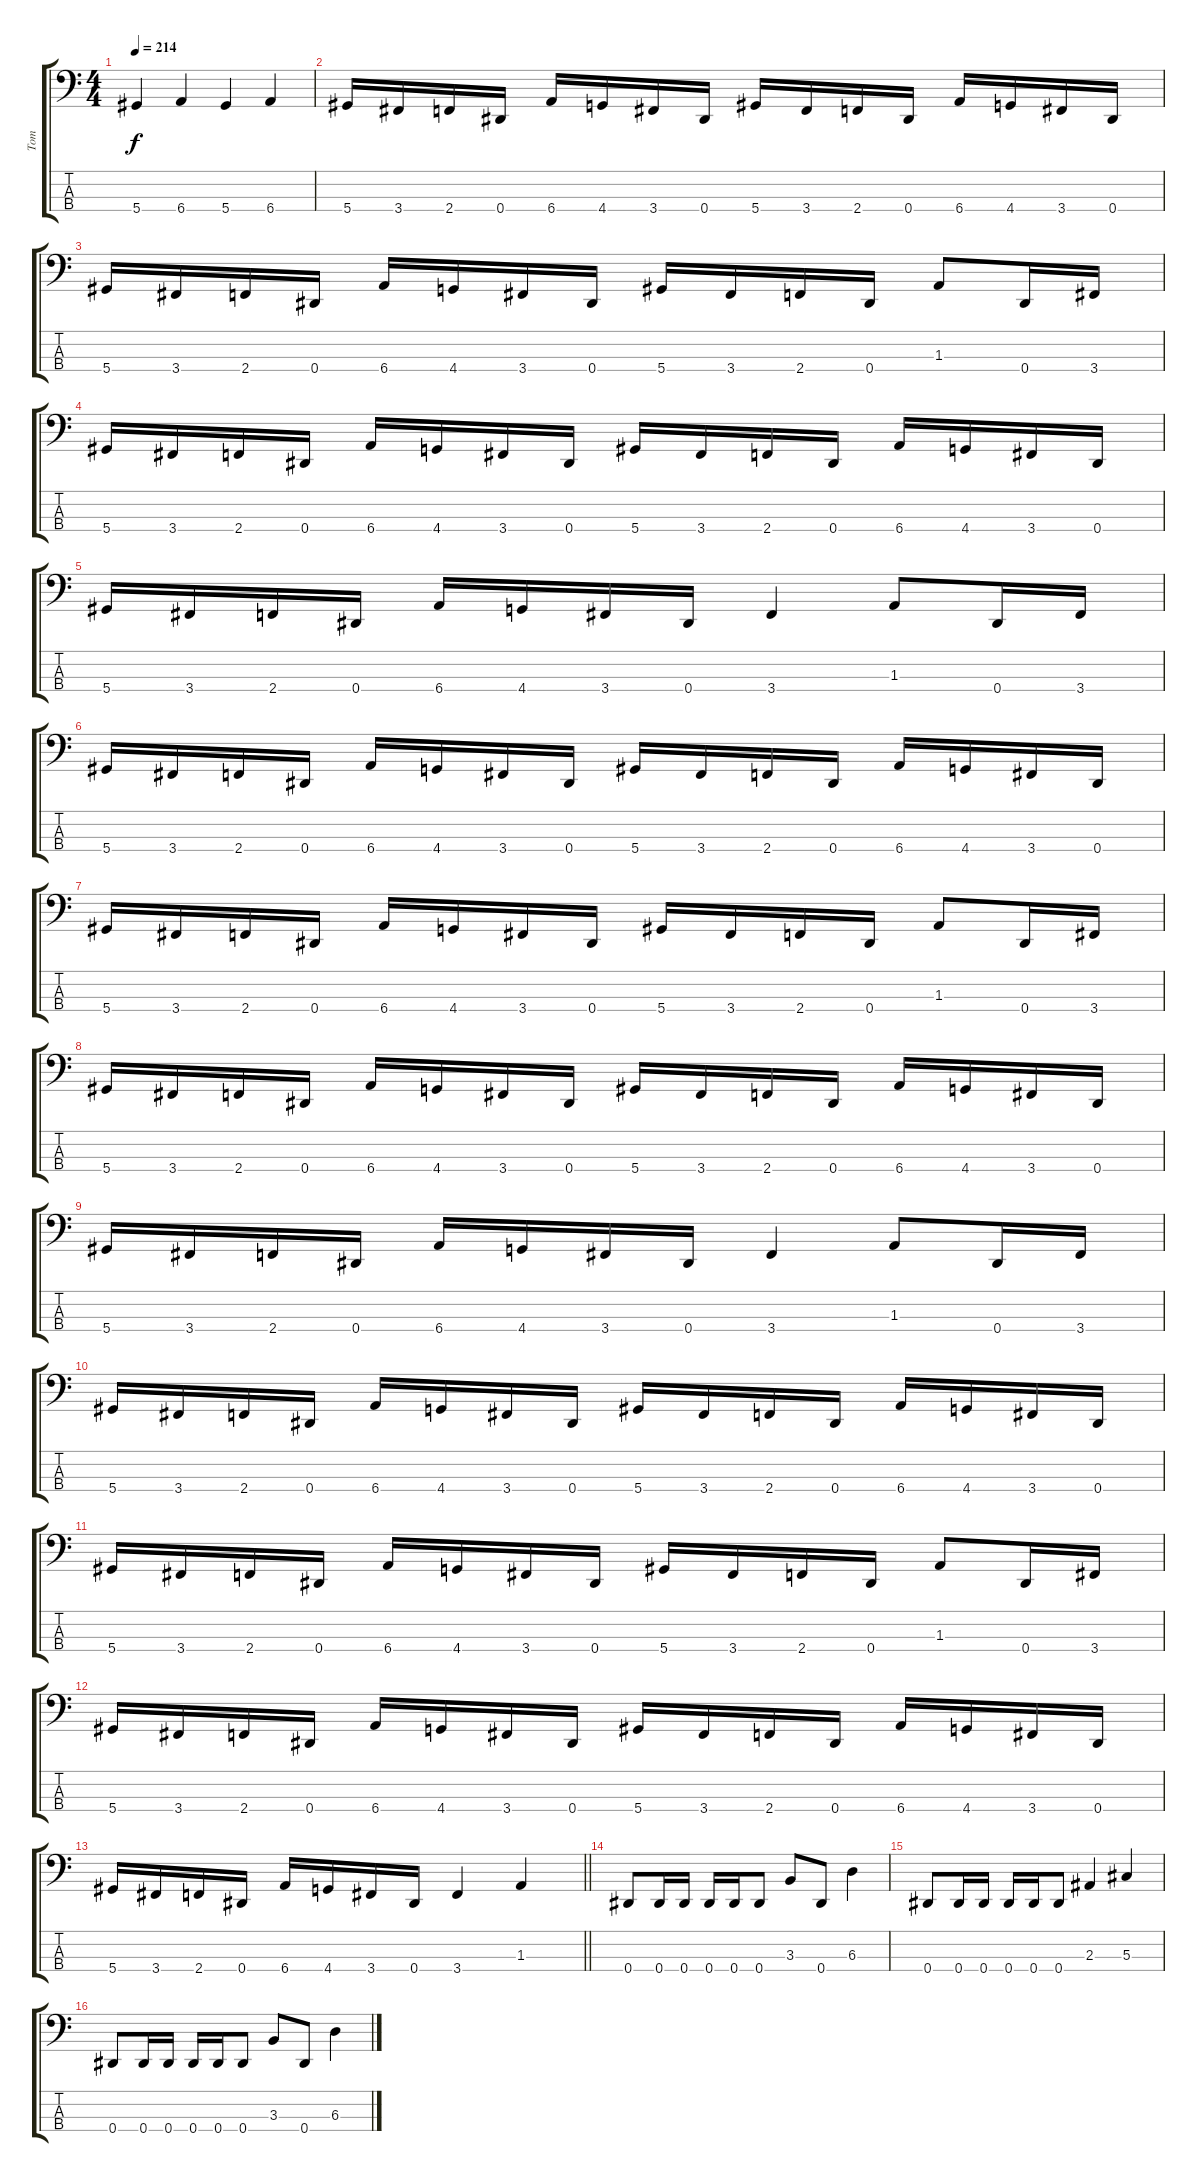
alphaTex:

\track ("Tom" "Tom") {instrument electricbasspick}
\staff {score tabs}
\tuning (Gb2 Db2 Ab1 Eb1) {hide}
\ts (4 4)
\tempo 214
\clef f4
\ks c
5.4.4{dy f} 6.4.4 5.4.4 6.4.4 |
5.4.16 3.4.16 2.4.16 0.4.16 6.4.16 4.4.16 3.4.16 0.4.16 5.4.16 3.4.16 2.4.16 0.4.16 6.4.16 4.4.16 3.4.16 0.4.16 |
5.4.16 3.4.16 2.4.16 0.4.16 6.4.16 4.4.16 3.4.16 0.4.16 5.4.16 3.4.16 2.4.16 0.4.16 1.3.8 0.4.16 3.4.16 |
5.4.16 3.4.16 2.4.16 0.4.16 6.4.16 4.4.16 3.4.16 0.4.16 5.4.16 3.4.16 2.4.16 0.4.16 6.4.16 4.4.16 3.4.16 0.4.16 |
5.4.16 3.4.16 2.4.16 0.4.16 6.4.16 4.4.16 3.4.16 0.4.16 3.4.4 1.3.8 0.4.16 3.4.16 |
5.4.16 3.4.16 2.4.16 0.4.16 6.4.16 4.4.16 3.4.16 0.4.16 5.4.16 3.4.16 2.4.16 0.4.16 6.4.16 4.4.16 3.4.16 0.4.16 |
5.4.16 3.4.16 2.4.16 0.4.16 6.4.16 4.4.16 3.4.16 0.4.16 5.4.16 3.4.16 2.4.16 0.4.16 1.3.8 0.4.16 3.4.16 |
5.4.16 3.4.16 2.4.16 0.4.16 6.4.16 4.4.16 3.4.16 0.4.16 5.4.16 3.4.16 2.4.16 0.4.16 6.4.16 4.4.16 3.4.16 0.4.16 |
5.4.16 3.4.16 2.4.16 0.4.16 6.4.16 4.4.16 3.4.16 0.4.16 3.4.4 1.3.8 0.4.16 3.4.16 |
5.4.16 3.4.16 2.4.16 0.4.16 6.4.16 4.4.16 3.4.16 0.4.16 5.4.16 3.4.16 2.4.16 0.4.16 6.4.16 4.4.16 3.4.16 0.4.16 |
5.4.16 3.4.16 2.4.16 0.4.16 6.4.16 4.4.16 3.4.16 0.4.16 5.4.16 3.4.16 2.4.16 0.4.16 1.3.8 0.4.16 3.4.16 |
5.4.16 3.4.16 2.4.16 0.4.16 6.4.16 4.4.16 3.4.16 0.4.16 5.4.16 3.4.16 2.4.16 0.4.16 6.4.16 4.4.16 3.4.16 0.4.16 |
\barLineRight lightlight
5.4.16 3.4.16 2.4.16 0.4.16 6.4.16 4.4.16 3.4.16 0.4.16 3.4.4 1.3.4 |
0.4.8 0.4.16 0.4.16 0.4.16 0.4.16 0.4.8 3.3.8 0.4.8 6.3.4 |
0.4.8 0.4.16 0.4.16 0.4.16 0.4.16 0.4.8 2.3.4 5.3.4 |
0.4.8 0.4.16 0.4.16 0.4.16 0.4.16 0.4.8 3.3.8 0.4.8 6.3.4
